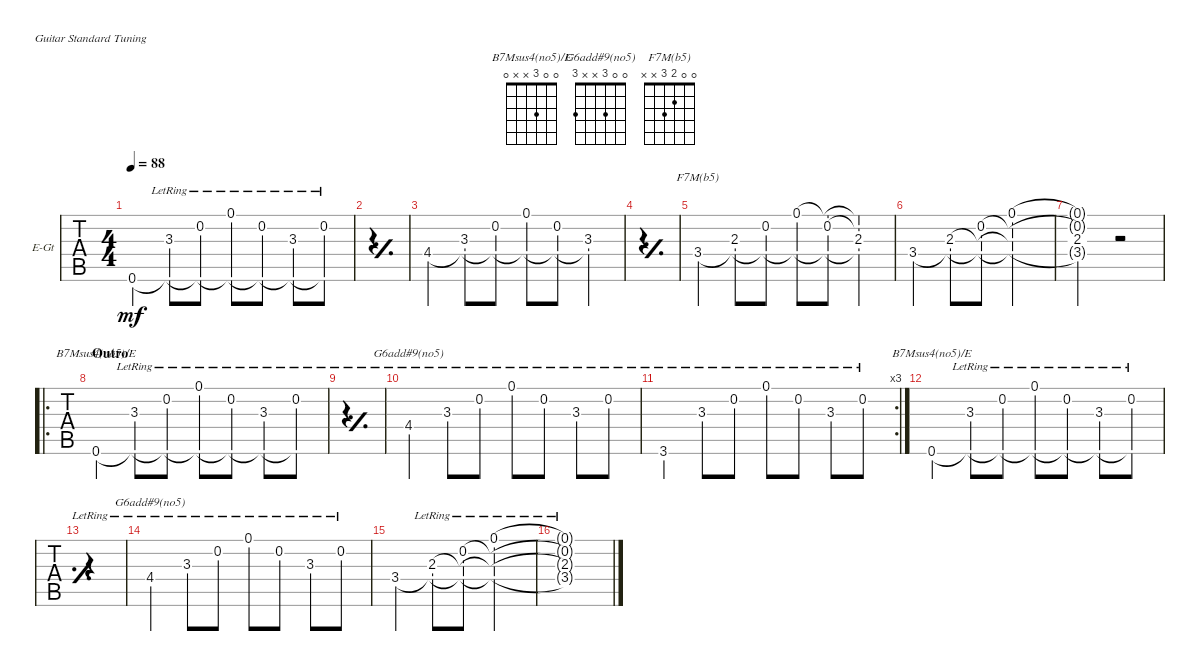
\defaultSystemsLayout 4
\bracketExtendMode groupsimilarinstruments
\firstSystemTrackNameOrientation horizontal
\otherSystemsTrackNameOrientation horizontal
\track ("Guitar" "E-Gt") {instrument overdrivenguitar}
\staff {tabs}
\tuning (E4 B3 G3 D3 A2 E2)
\chord ("B7Msus4(no5)/E" 0 0 3 x x 0)
\chord ("G6add#9(no5)" 0 0 3 x x 3)
\chord ("F7M(b5)" 0 0 2 3 x x)
\ts (4 4)
\tempo 88
\clef g2
\ks c
0.6.4{dy mf} (3.3{lr} 0.6{t}).8 (0.2{lr} 0.6{t}).8 (0.1{lr} 0.6{t}).8 (0.2{lr} 0.6{t}).8 (3.3{lr} 0.6{t}).8 (0.2{lr} 0.6{t}).8 |
\simile simple
|
\simile none
4.4.4 (3.3 4.4{t}).8 (0.2 4.4{t}).8 (0.1 4.4{t}).8 (0.2 4.4{t}).8 (3.3 4.4{t}).4 |
\simile simple
|
\simile none
3.4.4{ch "F7M(b5)"} (2.3 3.4{t}).8 (0.2 3.4{t}).8 (0.1 3.4{t}).8 (0.2 3.4{t} 0.1{t}).8 (2.3 3.4{t} 0.2{t} 0.1{t}).4 |
3.4.4 (2.3 3.4{t}).8 (0.2 3.4{t} 2.3{t}).8 (0.1 3.4{t} 2.3{t} 0.2{t}).2 |
(0.1{t} 3.4{t} 2.3 0.2{t}).2 r.2 |
\ro
\section ("" "Outro")
0.6.4{ch "B7Msus4(no5)/E"} (3.3{lr} 0.6{t}).8 (0.2{lr} 0.6{t}).8 (0.1{lr} 0.6{t}).8 (0.2{lr} 0.6{t}).8 (3.3{lr} 0.6{t}).8 (0.2{lr} 0.6{t}).8 |
\simile simple
|
\simile none
4.4{lr}.4{ch "G6add#9(no5)"} 3.3{lr}.8 0.2{lr}.8 0.1{lr}.8 0.2{lr}.8 3.3{lr}.8 0.2{lr}.8 |
\rc 3
3.6{lr}.4 3.3{lr}.8 0.2{lr}.8 0.1{lr}.8 0.2{lr}.8 3.3{lr}.8 0.2{lr}.8 |
0.6.4{ch "B7Msus4(no5)/E"} (3.3{lr} 0.6{t}).8 (0.2{lr} 0.6{t}).8 (0.1{lr} 0.6{t}).8 (0.2{lr} 0.6{t}).8 (3.3{lr} 0.6{t}).8 (0.2{lr} 0.6{t}).8 |
\simile simple
|
\simile none
4.4{lr}.4{ch "G6add#9(no5)"} 3.3{lr}.8 0.2{lr}.8 0.1{lr}.8 0.2{lr}.8 3.3{lr}.8 0.2{lr}.8 |
3.4.4 (2.3{lr} 3.4{t}).8 (0.2{lr} 3.4{t} 2.3{lr t}).8 (0.1{lr} 3.4{t} 2.3{lr t} 0.2{lr t}).2 |
(0.1{t} 3.4{t} 2.3{lr t} 0.2{lr t}).1
